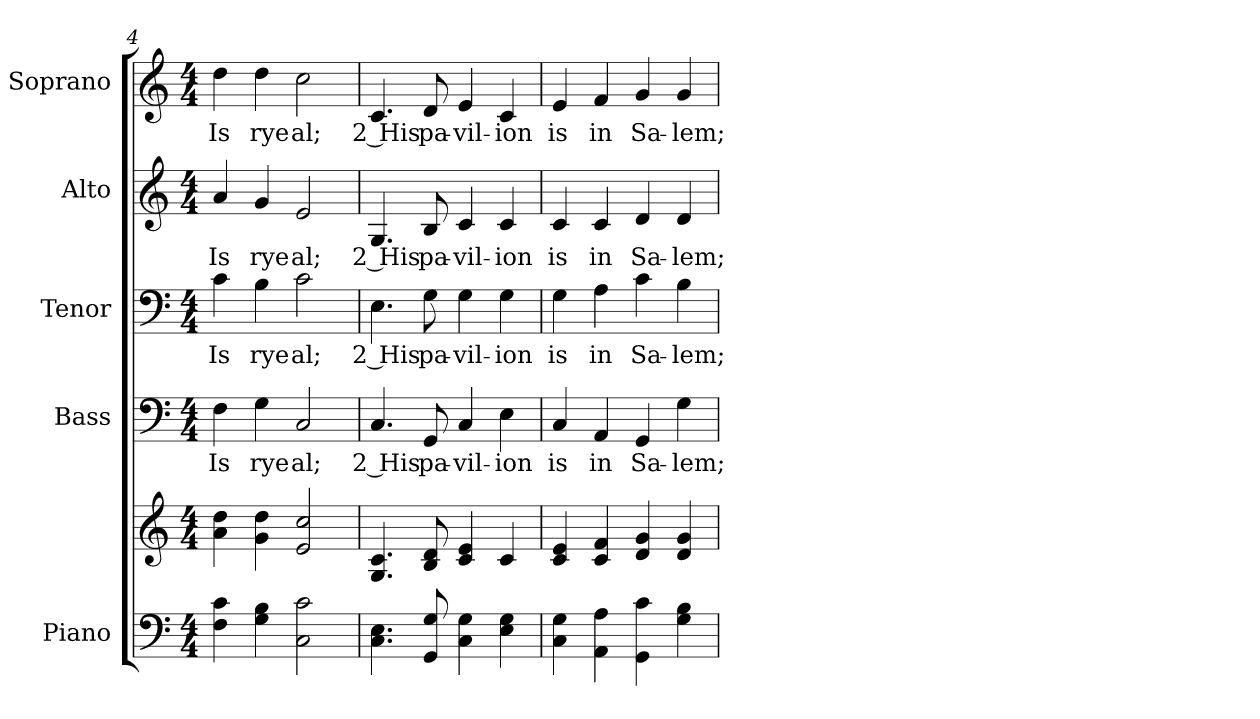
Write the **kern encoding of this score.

**kern	**kern	**kern	**text	**kern	**text	**kern	**text	**kern	**text
*part5	*part5	*part4	*part4	*part3	*part3	*part2	*part2	*part1	*part1
*staff6	*staff5	*staff4	*staff4	*staff3	*staff3	*staff2	*staff2	*staff1	*staff1
*I"Piano	*	*I"Bass	*	*I"Tenor	*	*I"Alto	*	*I"Soprano	*
*I'Pno.	*	*I'B.	*	*I'T.	*	*I'A.	*	*I'S.	*
*clefF4	*clefG2	*clefF4	*	*clefF4	*	*clefG2	*	*clefG2	*
*k[]	*k[]	*k[]	*	*k[]	*	*k[]	*	*k[]	*
*C:	*C:	*C:	*	*C:	*	*C:	*	*C:	*
*M4/4	*M4/4	*M4/4	*	*M4/4	*	*M4/4	*	*M4/4	*
=4	=4	=4	=4	=4	=4	=4	=4	=4	=4
!	!	!	!LO:LY:b:color=#000000	!	!	!	!	!	!
!	!	!	!	!	!LO:LY:b:color=#000000	!	!	!	!
!	!	!	!	!	!	!	!LO:LY:b:color=#000000	!	!
!	!	!	!	!	!	!	!	!	!LO:LY:b:color=#000000
4Fi\ 4ci	4ai\ 4ddi	4Fi\	Is	4ci\	Is	4ai/	Is	4ddi\	Is
!	!	!	!LO:LY:b:color=#000000	!	!	!	!	!	!
!	!	!	!	!	!LO:LY:b:color=#000000	!	!	!	!
!	!	!	!	!	!	!	!LO:LY:b:color=#000000	!	!
!	!	!	!	!	!	!	!	!	!LO:LY:b:color=#000000
4Gi\ 4Bi	4gi\ 4ddi	4Gi\	rye	4Bi\	rye	4gi/	rye	4ddi\	rye
!	!	!	!LO:LY:b:color=#000000	!	!	!	!	!	!
!	!	!	!	!	!LO:LY:b:color=#000000	!	!	!	!
!	!	!	!	!	!	!	!LO:LY:b:color=#000000	!	!
!	!	!	!	!	!	!	!	!	!LO:LY:b:color=#000000
2Ci\ 2ci	2ei/ 2cci	2Ci/	al;	2ci\	al;	2ei/	al;	2cci\	al;
!!LO:PB:g=z
=5	=5	=5	=5	=5	=5	=5	=5	=5	=5
!	!	!	!LO:LY:b:color=#000000	!	!	!	!	!	!
!	!	!	!	!	!LO:LY:b:color=#000000	!	!	!	!
!	!	!	!	!	!	!	!LO:LY:b:color=#000000	!	!
!	!	!	!	!	!	!	!	!	!LO:LY:b:color=#000000
4.Ci\ 4.Ei	4.Gi/ 4.ci	4.Ci/	2 His	4.Ei\	2 His	4.Gi/	2 His	4.ci/	2 His
!	!	!	!LO:LY:b:color=#000000	!	!	!	!	!	!
!	!	!	!	!	!LO:LY:b:color=#000000	!	!	!	!
!	!	!	!	!	!	!	!LO:LY:b:color=#000000	!	!
!	!	!	!	!	!	!	!	!	!LO:LY:b:color=#000000
8GGi/ 8Gi	8Bi/ 8di	8GGi/	pa-	8Gi\	pa-	8Bi/	pa-	8di/	pa-
!	!	!	!LO:LY:b:color=#000000	!	!	!	!	!	!
!	!	!	!	!	!LO:LY:b:color=#000000	!	!	!	!
!	!	!	!	!	!	!	!LO:LY:b:color=#000000	!	!
!	!	!	!	!	!	!	!	!	!LO:LY:b:color=#000000
4Ci\ 4Gi	4ci/ 4ei	4Ci/	-vil-	4Gi\	-vil-	4ci/	-vil-	4ei/	-vil-
!	!	!	!LO:LY:b:color=#000000	!	!	!	!	!	!
!	!	!	!	!	!LO:LY:b:color=#000000	!	!	!	!
!	!	!	!	!	!	!	!LO:LY:b:color=#000000	!	!
!	!	!	!	!	!	!	!	!	!LO:LY:b:color=#000000
4Ei\ 4Gi	4ci/	4Ei\	-ion	4Gi\	-ion	4ci/	-ion	4ci/	-ion
=6	=6	=6	=6	=6	=6	=6	=6	=6	=6
!	!	!	!LO:LY:b:color=#000000	!	!	!	!	!	!
!	!	!	!	!	!LO:LY:b:color=#000000	!	!	!	!
!	!	!	!	!	!	!	!LO:LY:b:color=#000000	!	!
!	!	!	!	!	!	!	!	!	!LO:LY:b:color=#000000
4Ci\ 4Gi	4ci/ 4ei	4Ci/	is	4Gi\	is	4ci/	is	4ei/	is
!	!	!	!LO:LY:b:color=#000000	!	!	!	!	!	!
!	!	!	!	!	!LO:LY:b:color=#000000	!	!	!	!
!	!	!	!	!	!	!	!LO:LY:b:color=#000000	!	!
!	!	!	!	!	!	!	!	!	!LO:LY:b:color=#000000
4AAi\ 4Ai	4ci/ 4fi	4AAi/	in	4Ai\	in	4ci/	in	4fi/	in
!	!	!	!LO:LY:b:color=#000000	!	!	!	!	!	!
!	!	!	!	!	!LO:LY:b:color=#000000	!	!	!	!
!	!	!	!	!	!	!	!LO:LY:b:color=#000000	!	!
!	!	!	!	!	!	!	!	!	!LO:LY:b:color=#000000
4GGi\ 4ci	4di/ 4gi	4GGi/	Sa-	4ci\	Sa-	4di/	Sa-	4gi/	Sa-
!	!	!	!LO:LY:b:color=#000000	!	!	!	!	!	!
!	!	!	!	!	!LO:LY:b:color=#000000	!	!	!	!
!	!	!	!	!	!	!	!LO:LY:b:color=#000000	!	!
!	!	!	!	!	!	!	!	!	!LO:LY:b:color=#000000
4Gi\ 4Bi	4di/ 4gi	4Gi\	-lem;	4Bi\	-lem;	4di/	-lem;	4gi/	-lem;
=	=	=	=	=	=	=	=	=	=
*-	*-	*-	*-	*-	*-	*-	*-	*-	*-
